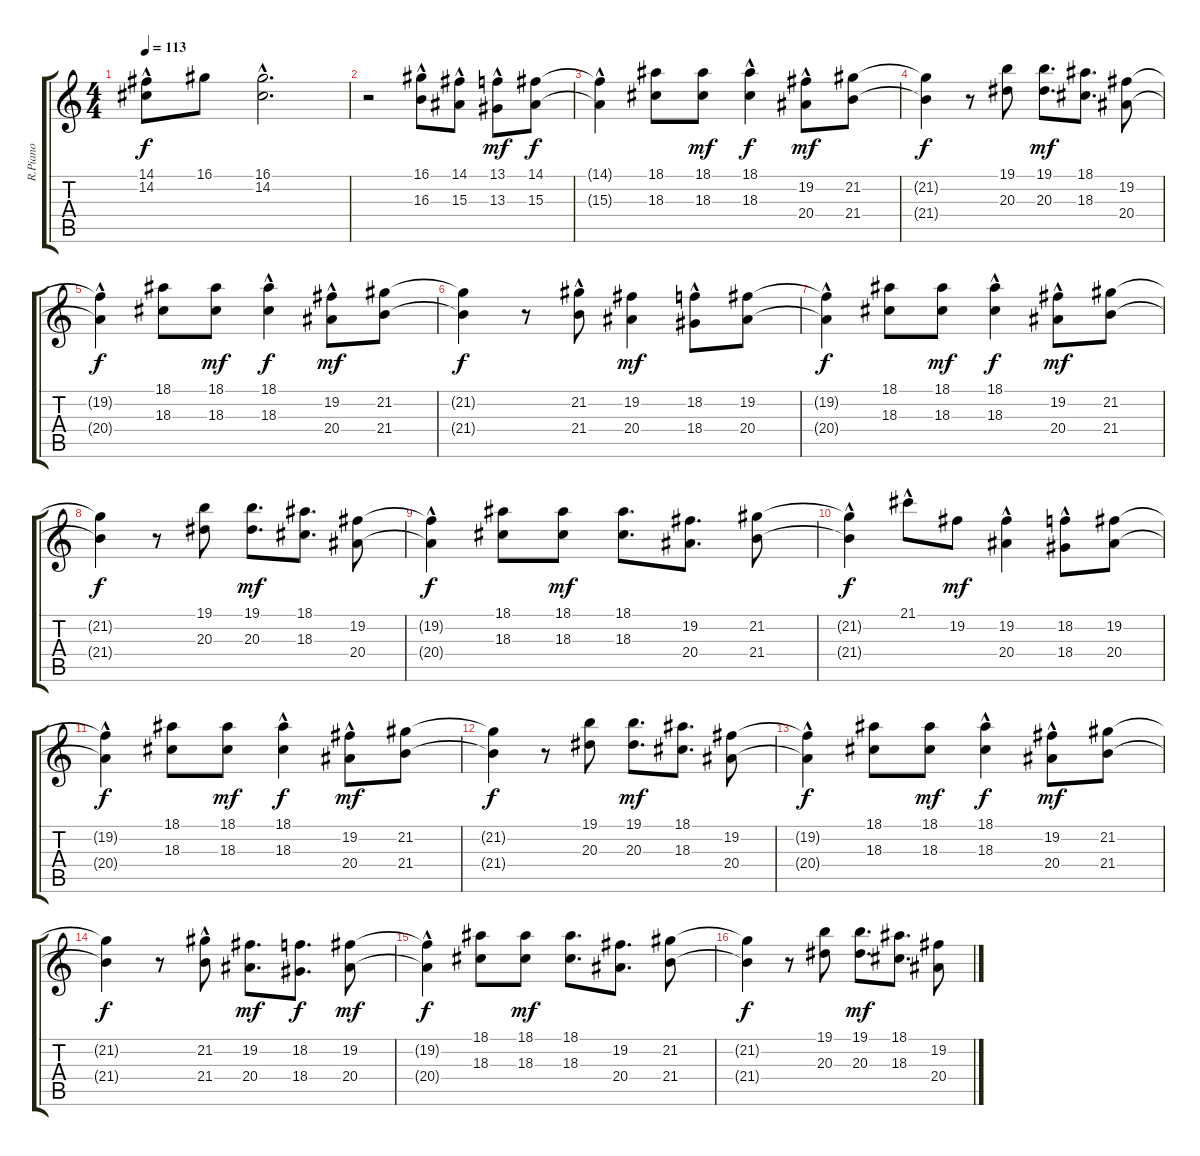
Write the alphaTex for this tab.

\track ("R.Piano " "R.Piano ") {instrument acousticgrandpiano}
\staff {score tabs}
\tuning (E4 B3 G3 D3 A2 E2) {hide}
\ts (4 4)
\tempo 113
\clef g2
\ks c
(14.1{hac t} 14.2{hac t}).8{dy f} 16.1.8 (16.1{hac} 14.2{hac}).2{d} |
r.2 (16.1{hac} 16.3{hac}).8 (14.1{hac} 15.3{hac}).8 (13.1{hac} 13.3{hac}).8{dy mf} (14.1 15.3).8{dy f} |
(14.1{hac t} 15.3{hac t}).4 (18.1 18.3).8 (18.1 18.3).8{dy mf} (18.1{hac} 18.3{hac}).4{dy f} (19.2{hac} 20.4{hac}).8{dy mf} (21.2 21.4).8 |
(21.2{t} 21.4{t}).4{dy f} r.8 (19.1 20.3).8 (19.1 20.3).8{d dy mf} (18.1 18.3).8{d} (19.2 20.4).8 |
(19.2{hac t} 20.4{hac t}).4{dy f} (18.1 18.3).8 (18.1 18.3).8{dy mf} (18.1{hac} 18.3{hac}).4{dy f} (19.2{hac} 20.4{hac}).8{dy mf} (21.2 21.4).8 |
(21.2{t} 21.4{t}).4{dy f} r.8 (21.2{hac} 21.4{hac}).8 (19.2 20.4).4{dy mf} (18.2{hac} 18.4{hac}).8 (19.2 20.4).8 |
(19.2{hac t} 20.4{hac t}).4{dy f} (18.1 18.3).8 (18.1 18.3).8{dy mf} (18.1{hac} 18.3{hac}).4{dy f} (19.2{hac} 20.4{hac}).8{dy mf} (21.2 21.4).8 |
(21.2{t} 21.4{t}).4{dy f} r.8 (19.1 20.3).8 (19.1 20.3).8{d dy mf} (18.1 18.3).8{d} (19.2 20.4).8 |
(19.2{hac t} 20.4{hac t}).4{dy f} (18.1 18.3).8 (18.1 18.3).8{dy mf} (18.1 18.3).8{d} (19.2 20.4).8{d} (21.2 21.4).8 |
(21.2{hac t} 21.4{hac t}).4{dy f} 21.1{hac}.8 19.2.8{dy mf} (19.2{hac} 20.4{hac}).4 (18.2{hac} 18.4{hac}).8 (19.2 20.4).8 |
(19.2{hac t} 20.4{hac t}).4{dy f} (18.1 18.3).8 (18.1 18.3).8{dy mf} (18.1{hac} 18.3{hac}).4{dy f} (19.2{hac} 20.4{hac}).8{dy mf} (21.2 21.4).8 |
(21.2{t} 21.4{t}).4{dy f} r.8 (19.1 20.3).8 (19.1 20.3).8{d dy mf} (18.1 18.3).8{d} (19.2 20.4).8 |
(19.2{hac t} 20.4{hac t}).4{dy f} (18.1 18.3).8 (18.1 18.3).8{dy mf} (18.1{hac} 18.3{hac}).4{dy f} (19.2{hac} 20.4{hac}).8{dy mf} (21.2 21.4).8 |
(21.2{t} 21.4{t}).4{dy f} r.8 (21.2{hac} 21.4{hac}).8 (19.2 20.4).8{d dy mf} (18.2 18.4).8{d dy f} (19.2 20.4).8{dy mf} |
(19.2{hac t} 20.4{hac t}).4{dy f} (18.1 18.3).8 (18.1 18.3).8{dy mf} (18.1 18.3).8{d} (19.2 20.4).8{d} (21.2 21.4).8 |
(21.2{t} 21.4{t}).4{dy f} r.8 (19.1 20.3).8 (19.1 20.3).8{d dy mf} (18.1 18.3).8{d} (19.2 20.4).8
